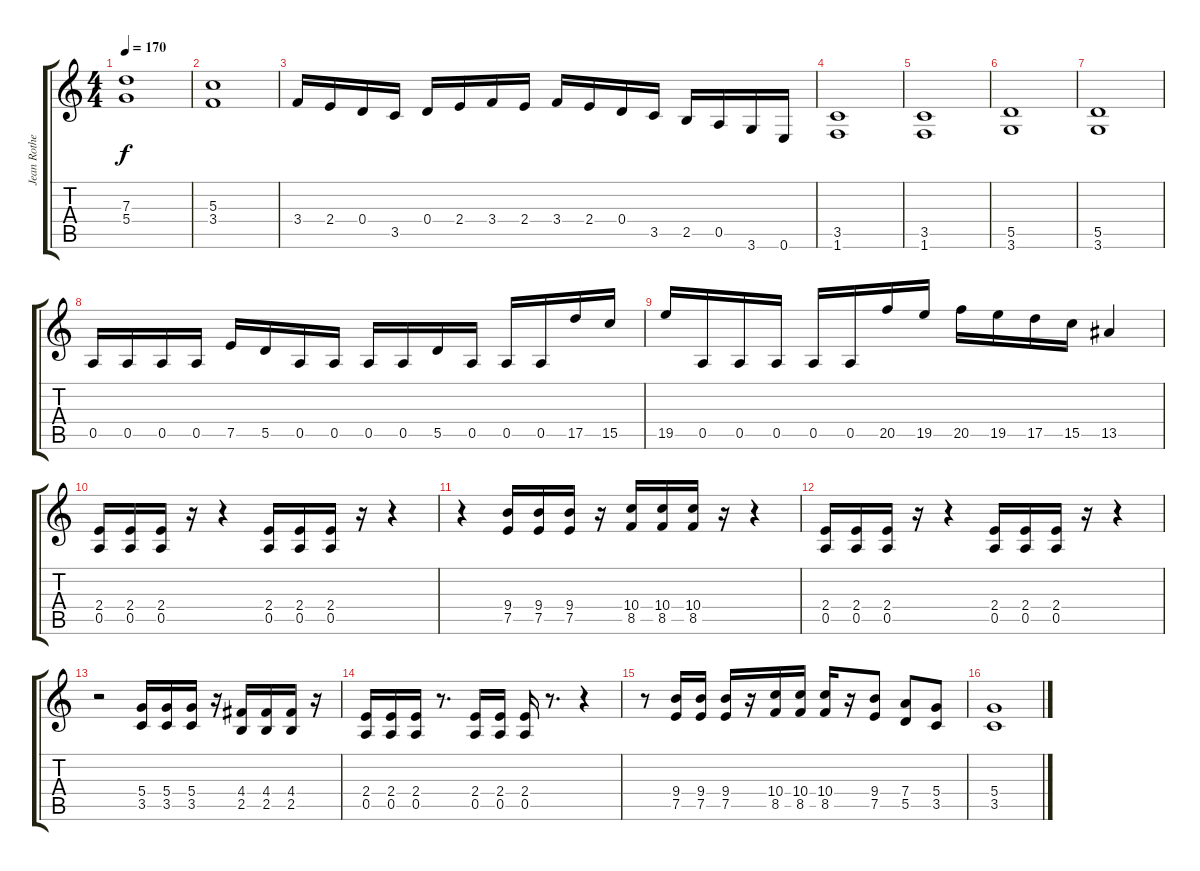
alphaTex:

\track ("Jean Rothen" "Jean Rothe") {instrument overdrivenguitar}
\staff {score tabs}
\tuning (E4 B3 G3 D3 A2 E2) {hide}
\ts (4 4)
\tempo 170
\clef g2
\ks c
(7.3 5.4).1{dy f} |
(5.3 3.4).1 |
3.4.16 2.4.16 0.4.16 3.5.16 0.4.16 2.4.16 3.4.16 2.4.16 3.4.16 2.4.16 0.4.16 3.5.16 2.5.16 0.5.16 3.6.16 0.6.16 |
(3.5 1.6).1 |
(3.5 1.6).1 |
(5.5 3.6).1 |
(5.5 3.6).1 |
0.5.16 0.5.16 0.5.16 0.5.16 7.5.16 5.5.16 0.5.16 0.5.16 0.5.16 0.5.16 5.5.16 0.5.16 0.5.16 0.5.16 17.5.16 15.5.16 |
19.5.16 0.5.16 0.5.16 0.5.16 0.5.16 0.5.16 20.5.16 19.5.16 20.5.16 19.5.16 17.5.16 15.5.16 13.5.4 |
(2.4 0.5).16 (2.4 0.5).16 (2.4 0.5).16 r.16 r.4 (2.4 0.5).16 (2.4 0.5).16 (2.4 0.5).16 r.16 r.4 |
r.4 (9.4 7.5).16 (9.4 7.5).16 (9.4 7.5).16 r.16 (10.4 8.5).16 (10.4 8.5).16 (10.4 8.5).16 r.16 r.4 |
(2.4 0.5).16 (2.4 0.5).16 (2.4 0.5).16 r.16 r.4 (2.4 0.5).16 (2.4 0.5).16 (2.4 0.5).16 r.16 r.4 |
r.2 (5.4 3.5).16 (5.4 3.5).16 (5.4 3.5).16 r.16 (4.4 2.5).16 (4.4 2.5).16 (4.4 2.5).16 r.16 |
(2.4 0.5).16 (2.4 0.5).16 (2.4 0.5).16 r.8{d} (2.4 0.5).16 (2.4 0.5).16 (2.4 0.5).16 r.8{d} r.4 |
r.8 (9.4 7.5).16 (9.4 7.5).16 (9.4 7.5).16 r.16 (10.4 8.5).16 (10.4 8.5).16 (10.4 8.5).16 r.16 (9.4 7.5).8 (7.4 5.5).8 (5.4 3.5).8 |
(5.4 3.5).1
